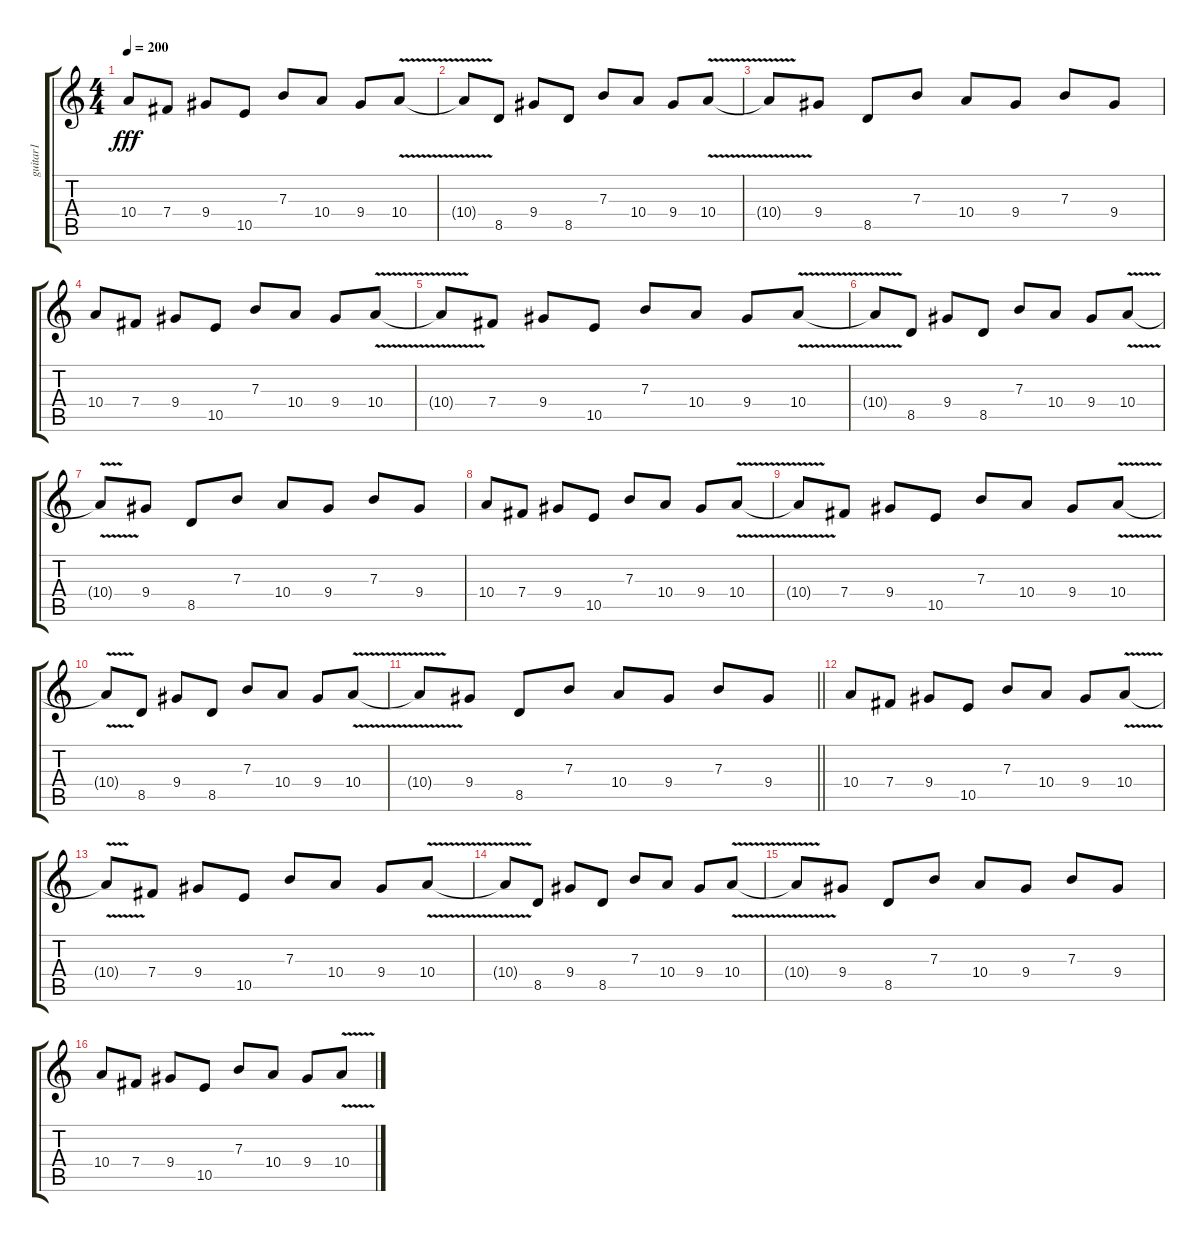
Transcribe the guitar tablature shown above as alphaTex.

\track ("guitar1" "guitar1") {instrument distortionguitar}
\staff {score tabs}
\tuning (Db4 Ab3 E3 B2 Gb2 B1) {hide}
\ts (4 4)
\tempo 200
\clef g2
\ks c
10.4{t}.8{dy fff} 7.4.8 9.4.8 10.5.8 7.3.8 10.4.8 9.4.8 10.4{v}.8 |
10.4{t}.8 8.5.8 9.4.8 8.5.8 7.3.8 10.4.8 9.4.8 10.4{v}.8 |
10.4{t}.8 9.4.8 8.5.8 7.3.8 10.4.8 9.4.8 7.3.8 9.4.8 |
10.4.8 7.4.8 9.4.8 10.5.8 7.3.8 10.4.8 9.4.8 10.4{v}.8 |
10.4{t}.8 7.4.8 9.4.8 10.5.8 7.3.8 10.4.8 9.4.8 10.4{v}.8 |
10.4{t}.8 8.5.8 9.4.8 8.5.8 7.3.8 10.4.8 9.4.8 10.4{v}.8 |
10.4{t}.8 9.4.8 8.5.8 7.3.8 10.4.8 9.4.8 7.3.8 9.4.8 |
10.4.8 7.4.8 9.4.8 10.5.8 7.3.8 10.4.8 9.4.8 10.4{v}.8 |
10.4{t}.8 7.4.8 9.4.8 10.5.8 7.3.8 10.4.8 9.4.8 10.4{v}.8 |
10.4{t}.8 8.5.8 9.4.8 8.5.8 7.3.8 10.4.8 9.4.8 10.4{v}.8 |
\barLineRight lightlight
10.4{t}.8 9.4.8 8.5.8 7.3.8 10.4.8 9.4.8 7.3.8 9.4.8 |
\section ("" "")
10.4.8 7.4.8 9.4.8 10.5.8 7.3.8 10.4.8 9.4.8 10.4{v}.8 |
10.4{t}.8 7.4.8 9.4.8 10.5.8 7.3.8 10.4.8 9.4.8 10.4{v}.8 |
10.4{t}.8 8.5.8 9.4.8 8.5.8 7.3.8 10.4.8 9.4.8 10.4{v}.8 |
10.4{t}.8 9.4.8 8.5.8 7.3.8 10.4.8 9.4.8 7.3.8 9.4.8 |
10.4.8 7.4.8 9.4.8 10.5.8 7.3.8 10.4.8 9.4.8 10.4{v}.8
